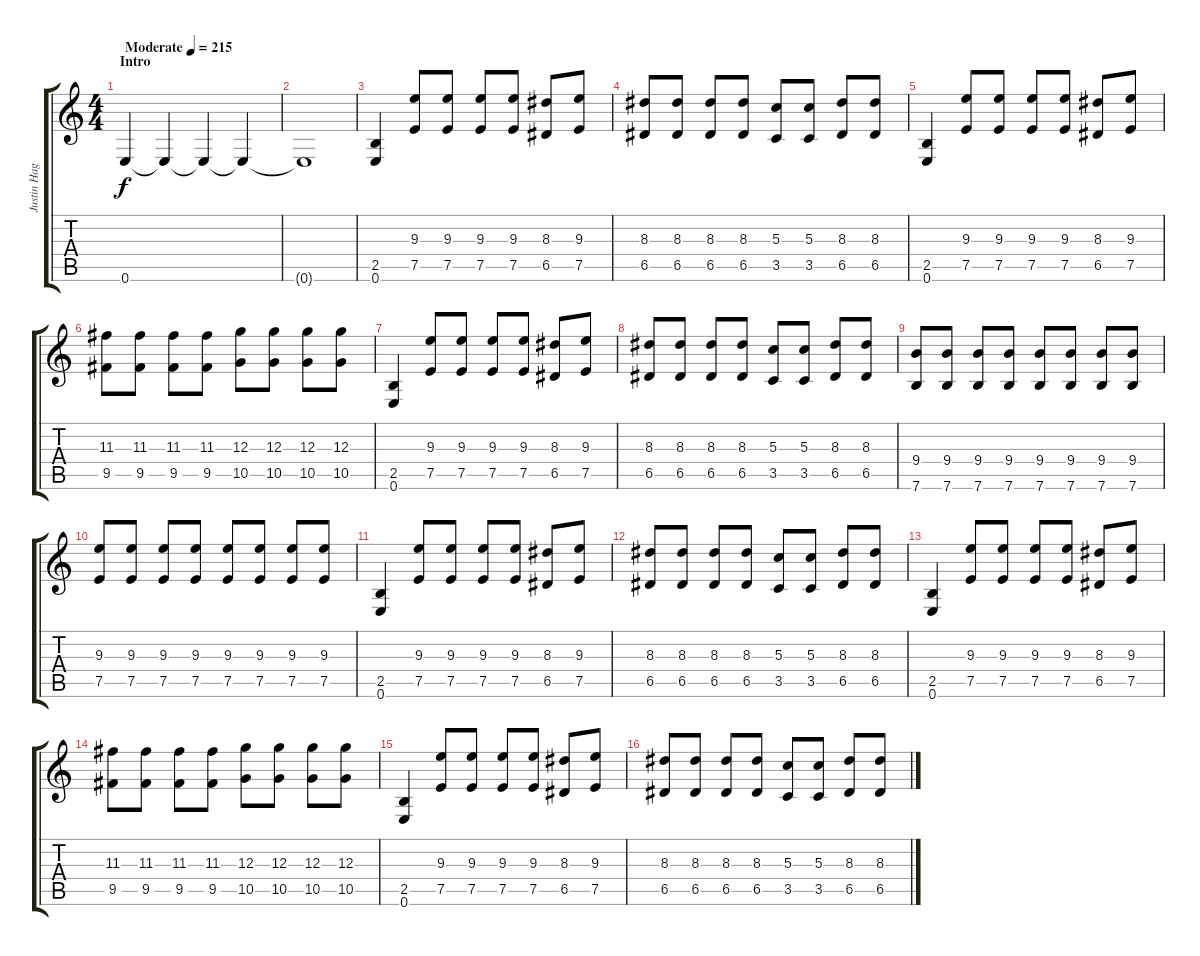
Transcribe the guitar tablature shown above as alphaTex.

\track ("Justin Hagberg (3 Inches of Blood)" "Justin Hag") {instrument distortionguitar}
\staff {score tabs}
\tuning (E4 B3 G3 D3 A2 E2) {hide}
\ts (4 4)
\section ("" "Intro")
\tempo (215 "Moderate")
\clef g2
\ks c
0.6.4{dy f volume 1 instrument choiraahs} 0.6{t}.4{volume 6} 0.6{t}.4 0.6{t}.4 |
0.6{t}.1 |
(2.5 0.6).4{volume 11 instrument distortionguitar} (9.3 7.5).8 (9.3 7.5).8 (9.3 7.5).8 (9.3 7.5).8 (8.3 6.5).8 (9.3 7.5).8 |
(8.3 6.5).8 (8.3 6.5).8 (8.3 6.5).8 (8.3 6.5).8 (5.3 3.5).8 (5.3 3.5).8 (8.3 6.5).8 (8.3 6.5).8 |
(2.5 0.6).4 (9.3 7.5).8 (9.3 7.5).8 (9.3 7.5).8 (9.3 7.5).8 (8.3 6.5).8 (9.3 7.5).8 |
(11.3 9.5).8 (11.3 9.5).8 (11.3 9.5).8 (11.3 9.5).8 (12.3 10.5).8 (12.3 10.5).8 (12.3 10.5).8 (12.3 10.5).8 |
(2.5 0.6).4 (9.3 7.5).8 (9.3 7.5).8 (9.3 7.5).8 (9.3 7.5).8 (8.3 6.5).8 (9.3 7.5).8 |
(8.3 6.5).8 (8.3 6.5).8 (8.3 6.5).8 (8.3 6.5).8 (5.3 3.5).8 (5.3 3.5).8 (8.3 6.5).8 (8.3 6.5).8 |
(9.4 7.6).8 (9.4 7.6).8 (9.4 7.6).8 (9.4 7.6).8 (9.4 7.6).8 (9.4 7.6).8 (9.4 7.6).8 (9.4 7.6).8 |
(9.3 7.5).8 (9.3 7.5).8 (9.3 7.5).8 (9.3 7.5).8 (9.3 7.5).8 (9.3 7.5).8 (9.3 7.5).8 (9.3 7.5).8 |
(2.5 0.6).4{volume 11 instrument distortionguitar} (9.3 7.5).8 (9.3 7.5).8 (9.3 7.5).8 (9.3 7.5).8 (8.3 6.5).8 (9.3 7.5).8 |
(8.3 6.5).8 (8.3 6.5).8 (8.3 6.5).8 (8.3 6.5).8 (5.3 3.5).8 (5.3 3.5).8 (8.3 6.5).8 (8.3 6.5).8 |
(2.5 0.6).4 (9.3 7.5).8 (9.3 7.5).8 (9.3 7.5).8 (9.3 7.5).8 (8.3 6.5).8 (9.3 7.5).8 |
(11.3 9.5).8 (11.3 9.5).8 (11.3 9.5).8 (11.3 9.5).8 (12.3 10.5).8 (12.3 10.5).8 (12.3 10.5).8 (12.3 10.5).8 |
(2.5 0.6).4 (9.3 7.5).8 (9.3 7.5).8 (9.3 7.5).8 (9.3 7.5).8 (8.3 6.5).8 (9.3 7.5).8 |
(8.3 6.5).8 (8.3 6.5).8 (8.3 6.5).8 (8.3 6.5).8 (5.3 3.5).8 (5.3 3.5).8 (8.3 6.5).8 (8.3 6.5).8
